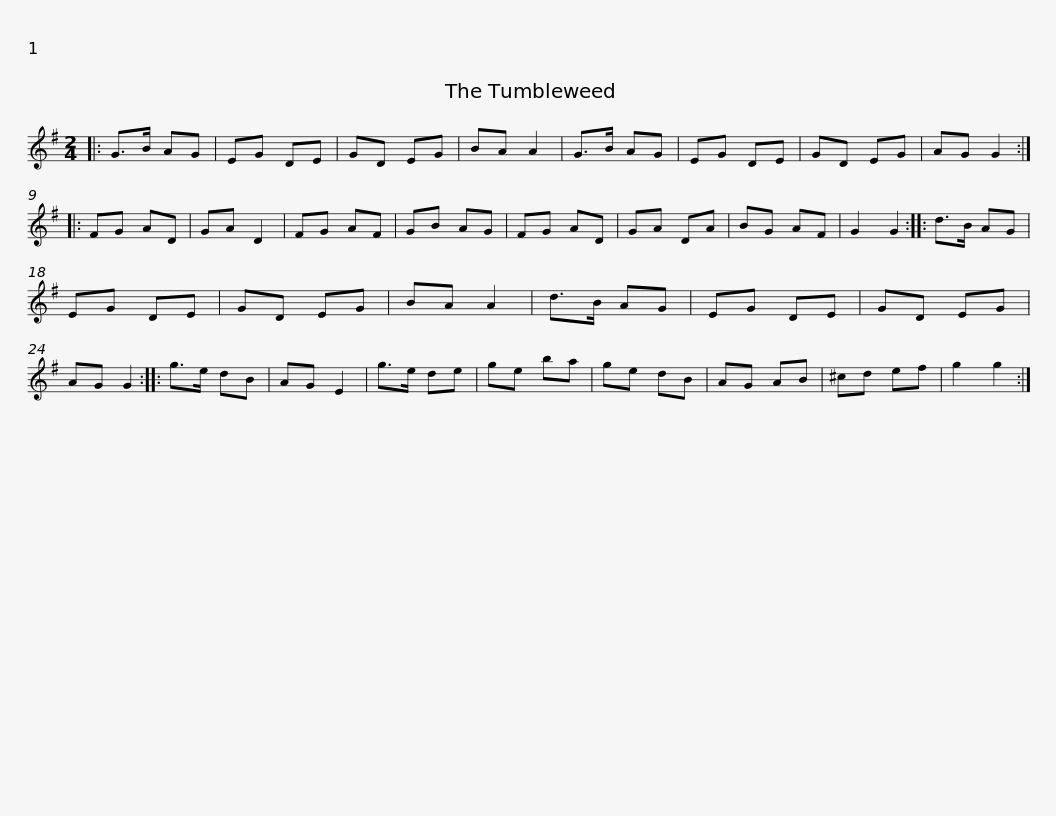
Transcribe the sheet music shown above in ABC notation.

X:1
L:1/8
M:2/4
I:linebreak $
K:G
V:1 treble
V:1
|: G>B AG | EG DE | GD EG | BA A2 | G>B AG | %5
 EG DE | GD EG | AG G2 :: FG AD | GA D2 |$ %10
 FG AF | GB AG | FG AD | GA DA | BG AF | %15
 G2 G2 :: d>B AG | EG DE | GD EG | BA A2 | %20
 d>B AG |$ EG DE | GD EG | AG G2 :: g>e dB | %25
 AG E2 | g>e de | ge ba | ge dB | AG AB | %30
 ^cd ef | g2 g2 :| %32
